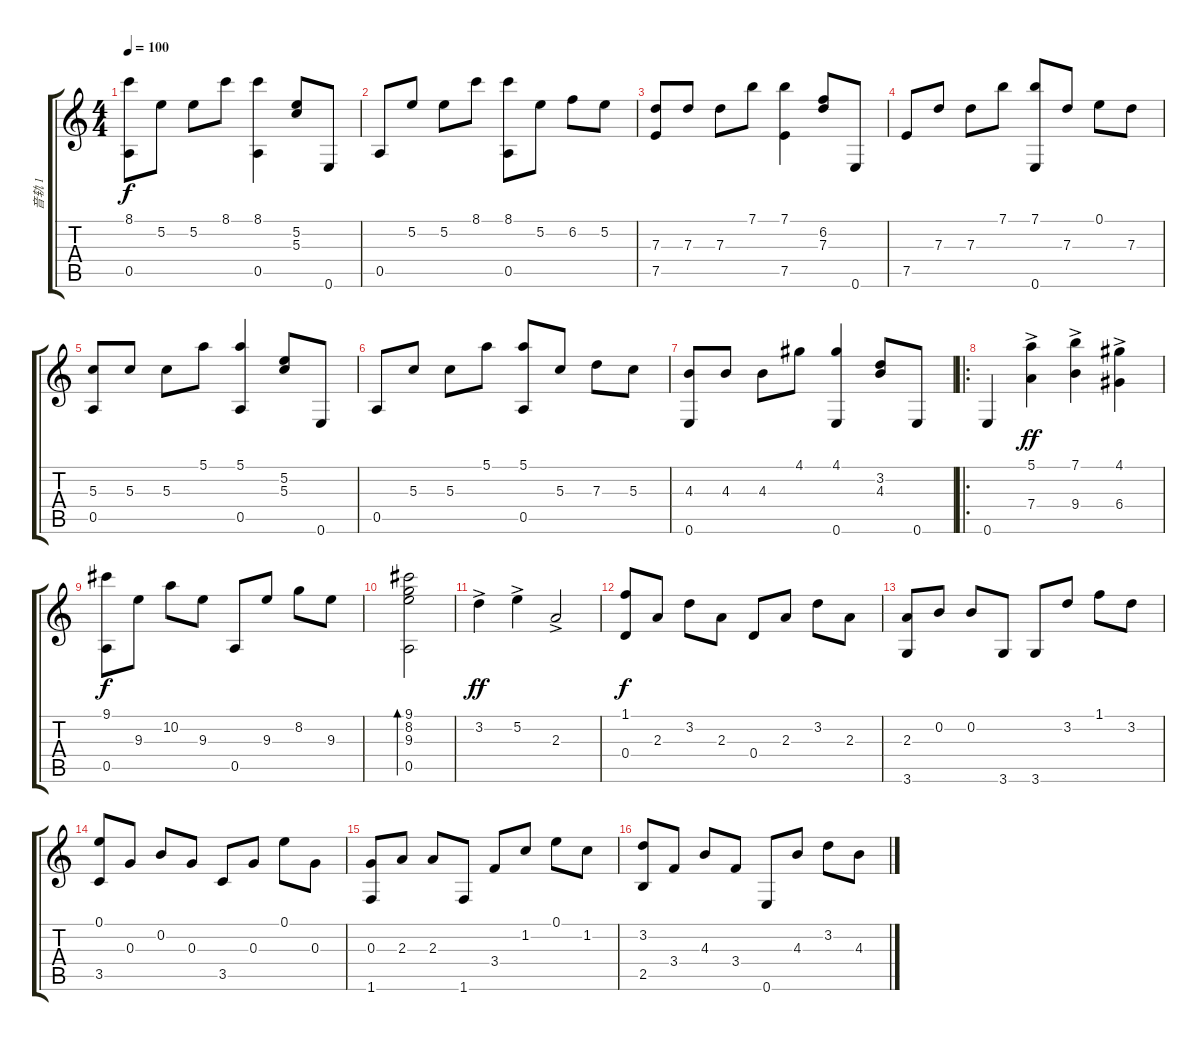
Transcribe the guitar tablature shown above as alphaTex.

\track ("音轨 1" "音轨 1") {instrument acousticguitarsteel}
\staff {score tabs}
\tuning (E4 B3 G3 D3 A2 E2) {hide}
\ts (4 4)
\tempo 100
\clef g2
\ks c
(8.1 0.5).8{dy f} 5.2.8 5.2.8 8.1.8 (8.1 0.5).4 (5.2 5.3).8 0.6.8 |
0.5.8 5.2.8 5.2.8 8.1.8 (8.1 0.5).8 5.2.8 6.2.8 5.2.8 |
(7.3 7.5).8 7.3.8 7.3.8 7.1.8 (7.1 7.5).4 (6.2 7.3).8 0.6.8 |
7.5.8 7.3.8 7.3.8 7.1.8 (7.1 0.6).8 7.3.8 0.1.8 7.3.8 |
(5.3 0.5).8 5.3.8 5.3.8 5.1.8 (5.1 0.5).4 (5.2 5.3).8 0.6.8 |
0.5.8 5.3.8 5.3.8 5.1.8 (5.1 0.5).8 5.3.8 7.3.8 5.3.8 |
(4.3 0.6).8 4.3.8 4.3.8 4.1.8 (4.1 0.6).4 (3.2 4.3).8 0.6.8 |
\ro
0.6.4 (5.1{ac} 7.4{ac}).4{dy ff} (7.1{ac} 9.4{ac}).4 (4.1{ac} 6.4{ac}).4 |
(9.1 0.5).8{dy f} 9.3.8 10.2.8 9.3.8 0.5.8 9.3.8 8.2.8 9.3.8 |
(9.1 8.2 9.3 0.5).2{bd 240} |
3.2{ac}.4{dy ff} 5.2{ac}.4 2.3{ac}.2 |
(1.1 0.4).8{dy f} 2.3.8 3.2.8 2.3.8 0.4.8 2.3.8 3.2.8 2.3.8 |
(2.3 3.6).8 0.2.8 0.2.8 3.6.8 3.6.8 3.2.8 1.1.8 3.2.8 |
(0.1 3.5).8 0.3.8 0.2.8 0.3.8 3.5.8 0.3.8 0.1.8 0.3.8 |
(0.3 1.6).8 2.3.8 2.3.8{txt ""} 1.6.8 3.4.8 1.2.8 0.1.8 1.2.8 |
(3.2 2.5).8 3.4.8 4.3.8 3.4.8 0.6.8 4.3.8 3.2.8 4.3.8
